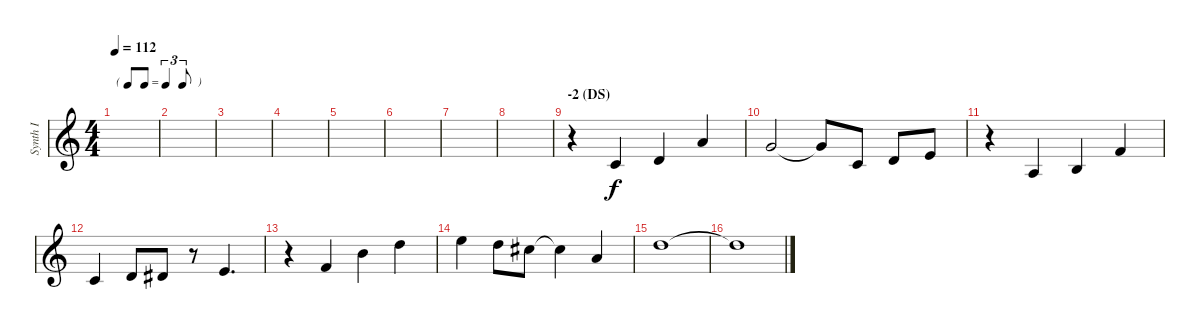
\track ("Synth I" "Synth I") {instrument fx1rain}
\staff {score}
\tuning (E4 B3 G3 D3 A2 E2 B1) {hide}
\ts (4 4)
\tf triplet8th
\section ("" "")
\tempo 112
\clef g2
\ks c
|
|
|
|
|
|
|
|
\section ("" "-2 (DS)")
r.4 1.2.4 3.2.4 5.1.4 |
3.1.2 3.1{t}.8 1.2.8 3.2.8 0.1.8 |
r.4 2.3.4 0.2.4 1.1.4 |
1.2.4 3.2.8 4.2.8 r.8 0.1.4{d} |
r.4 1.1.4 7.1.4 10.1.4 |
12.1.4 10.1.8 9.1.8 9.1{t}.4 5.1.4 |
10.1.1 |
10.1{t}.1
